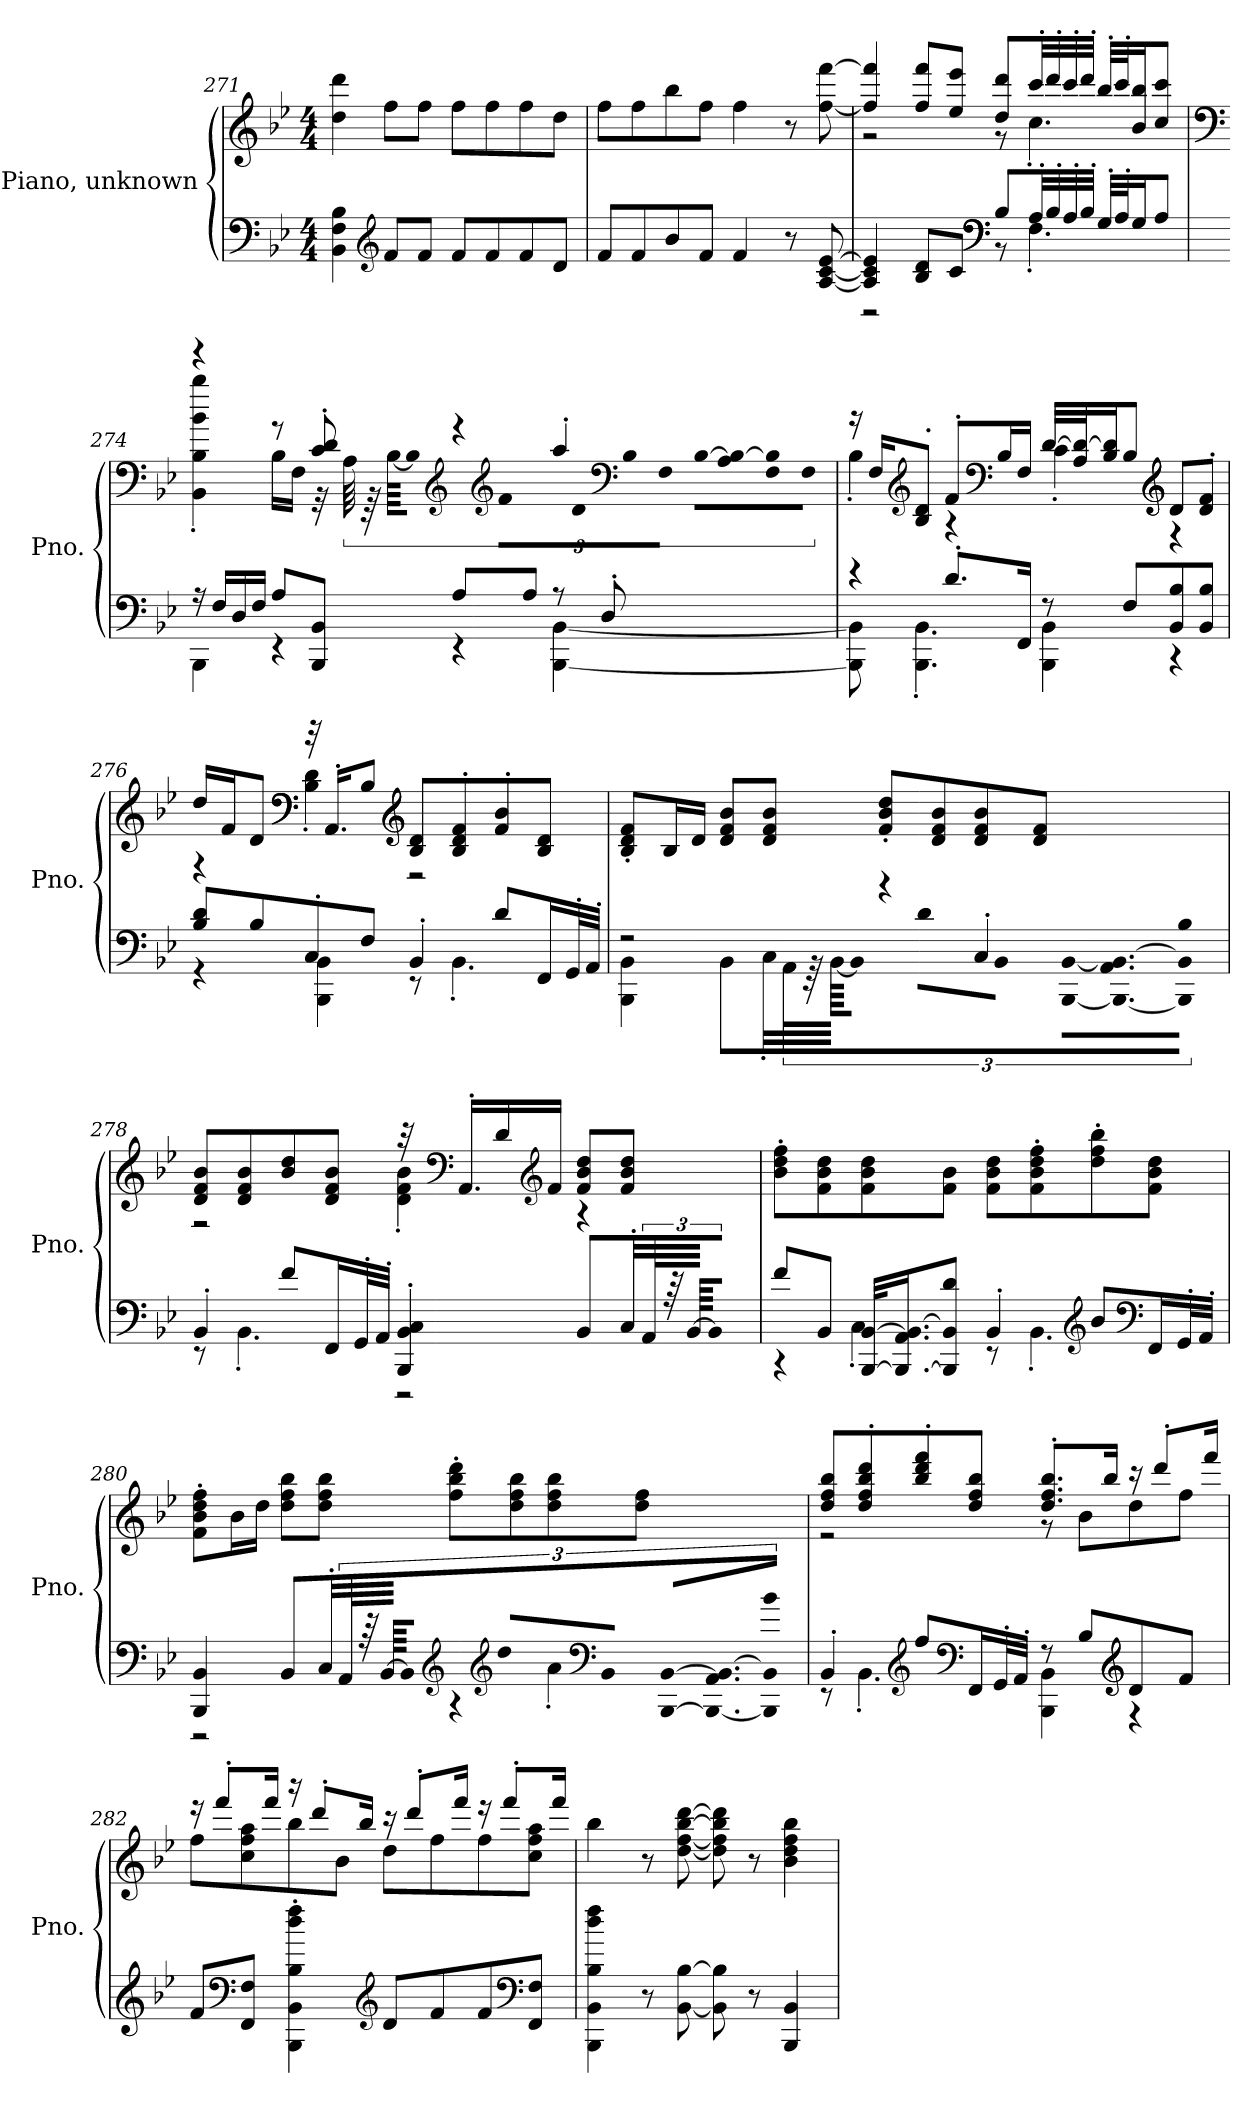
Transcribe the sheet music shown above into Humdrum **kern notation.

**kern	**kern
*part1	*part1
*staff2	*staff1
*I"Piano, unknown	*
*I'Pno.	*
!!LO:PB:g=z
*clefF4	*clefG2
*k[b-e-]	*k[b-e-]
*M4/4	*M4/4
=271	=271
4BB-\ 4F\ 4B-\	4dd\ 4ddd\
*clefG2	*
8f/L	8ff\L
8f/J	8ff\J
8f/L	8ff\L
8f/	8ff\
8f/	8ff\
8d/J	8dd\J
=272	=272
8f/L	8ff\L
8f/	8ff\
8b-/	8bb-\
8f/J	8ff\J
4f/	4ff\
8r	8r
[8A/ [8c/ [8e-/	[8ff\ [8fff\
=273	=273
*^	*^
4A/] 4c/] 4e-/]	2r	4ff/] 4fff/]	2r
8B-/ 8d/L	.	8ff/ 8fff/L	.
8c/J	.	8ee-/ 8eee-/J	.
*clefF4	*	*	*
8B-/L	8r	8dd/ 8ddd/L	8r
32A'/LL	4.F'\	32ccc'/LL	4.cc'\
32B-'/	.	32ddd'/	.
32A'/	.	32ccc'/	.
32B-'/JJJ	.	32ddd'/JJJ	.
32G'/LLL	.	32bb-'/LLL	.
32A'/J	.	32ccc'/J	.
16G/J	.	16b-/ 16bb-/J	.
8A/J	.	8cc/ 8ccc/J	.
!!LO:LB:g=z	!!
=274	=274	=274	=274
*	*	*clefF4	*
16r	4BBB-\	4r	4BB-\' 4B-\' 4b-\' 4bb-\'
16F/LL	.	.	.
16D/	.	.	.
16F/JJ	.	.	.
8A/L	4r	8r	16B-\LL
.	.	.	16F\JJ
8BBB-/ 8BB-/J	.	8c/' 8d/'	32r
.	.	.	96A\
.	.	.	96r
.	.	.	[96B-\KKLL
.	.	.	16B-\JJ]
*	*	*clefG2	*
8A/L	4r	4r	16f\LL
.	.	.	16d\
*	*	*clefF4	*
8A/J	.	.	16B-\
.	.	.	16F\JJ
8r	[4BBB-\ [4BB-\	4c'/	[32B-\LLL
.	.	.	32A\ 32B-\_J
.	.	.	16F\ 16B-\]J
8D'/	.	.	8F\J
!!LO:LB:g=z	!!
=275	=275	=275	=275
4r	8BBB-\] 8BB-\]	16r	4B-'\
.	.	16F/KL	.
*	*	*clefG2	*
.	4.BBB-\' 4.BB-\'	8B-/' 8d/'J	.
8.d'/L	.	8f'/L	4r
*	*	*clefF4	*
.	.	16B-/L	.
16FF/Jk	.	16F/JJ	.
8r	4BBB-\ 4BB-\	[32d/LLL	4c'\
.	.	32A/ 32d/_J	.
.	.	16B-/ 16d/]J	.
8F/L	.	8B-/J	.
*	*	*clefG2	*
8BB-/ 8B-/	4r	8d/L	4r
8BB-/ 8B-/J	.	8d/' 8f/'J	.
=276	=276	=276	=276
8B-/ 8d/L	4r	16dd/LL	4r
.	.	16f/J	.
8B-/	.	8d/J	.
*	*	*clefF4	*
8C'/	4BBB-\ 4BB-\	32r	4B-\' 4d\'
.	.	16.AA'/KL	.
8F/J	.	8B-/J	.
*	*	*clefG2	*
4BB-'/	8r	8B-/ 8d/L	2r
.	4.BB-'\	8B-/' 8d/' 8f/'	.
8d/L	.	8f/' 8b-/'	.
16FF/L	.	8B-/ 8d/J	.
32GG'/L	.	.	.
32AA'/JJJ	.	.	.
*	*	*v	*v
!!LO:LB:g=z
=277	=277	=277
2r	4BBB-\ 4BB-\	8B-/' 8d/' 8f/'L
.	.	16B-/L
.	.	16d/JJ
.	8BB-\L	8d/ 8f/ 8b-/L
.	32C'\LL	8d/ 8f/ 8b-/J
.	96AA\JJJk	.
.	96r	.
.	[96BB-\KKLL	.
.	16BB-\JJ]	.
4r	8d\L	8f/' 8b-/' 8dd/'L
.	8BB-\J	8d/ 8f/ 8b-/
4C'/	[32BBB-\ [32BB-\KLL	8d/ 8f/ 8b-/
.	16.BBB-\_ 16.AA\ 16.BB-\_J	.
.	8BBB-\] 8BB-\] 8B-\J	8d/ 8f/J
=278	=278	=278
*	*	*^
4BB-'/	8r	8d/ 8f/ 8b-/L	2r
.	4.BB-'\	8d/ 8f/ 8b-/	.
8f/L	.	8b-/ 8dd/	.
16FF/L	.	8d/ 8f/ 8b-/J	.
32GG'/L	.	.	.
32AA'/JJJ	.	.	.
4BBB-/' 4BB-/' 4C/'	2r	32r	4d\' 4f\' 4b-\'
*	*	*clefF4	*
.	.	16.AA'/LL	.
.	.	16d/	.
*	*	*clefG2	*
.	.	16f/JJ	.
8BB-/L	.	8f/ 8b-/ 8dd/L	4r
32C'/LL	.	8f/ 8b-/ 8dd/J	.
96AA/JJJk	.	.	.
96r	.	.	.
[96BB-/KKLL	.	.	.
16BB-/JJ]	.	.	.
*	*	*v	*v
!!LO:LB:g=z
=279	=279	=279
8f/L	4r	8b-\' 8dd\' 8ff\'L
8BB-/J	.	8f\ 8b-\ 8dd\
[32BBB-/ [32BB-/KLL	4C'\	8f\ 8b-\ 8dd\
16.BBB-/_ 16.AA/ 16.BB-/_J	.	.
8BBB-/] 8BB-/] 8d/J	.	8f\ 8b-\J
4BB-'/	8r	8f\ 8b-\ 8dd\L
.	4.BB-'\	8f\' 8b-\' 8dd\' 8ff\'
*clefG2	*	*
8b-/L	.	8dd\' 8ff\' 8bb-\'
*clefF4	*	*
16FF/L	.	8f\ 8b-\ 8dd\J
32GG'/L	.	.
32AA'/JJJ	.	.
=280	=280	=280
4BBB-/ 4BB-/	2r	8f\' 8b-\' 8dd\' 8ff\'L
.	.	16b-\L
.	.	16dd\JJ
8BB-/L	.	8dd\ 8ff\ 8bb-\L
32C'/LL	.	8dd\ 8ff\ 8bb-\J
96AA/JJJk	.	.
96r	.	.
[96BB-/KKLL	.	.
16BB-/JJ]	.	.
*clefG2	*	*
8dd/L	4r	8ff\' 8bb-\' 8ddd\'L
*clefF4	*	*
8BB-/J	.	8dd\ 8ff\ 8bb-\
[32BBB-/ [32BB-/KLL	4C'\	8dd\ 8ff\ 8bb-\
16.BBB-/_ 16.AA/ 16.BB-/_J	.	.
8BBB-/] 8BB-/] 8b-/J	.	8dd\ 8ff\J
!!LO:LB:g=z
=281	=281	=281
*	*	*^
4BB-'/	8r	8dd/ 8ff/ 8bb-/L	2r
.	4.BB-'\	8dd/' 8ff/' 8bb-/' 8ddd/'	.
*clefG2	*	*	*
8ff/L	.	8bb-/' 8ddd/' 8fff/'	.
*clefF4	*	*	*
16FF/L	.	8dd/ 8ff/ 8bb-/J	.
32GG'/L	.	.	.
32AA'/JJJ	.	.	.
8r	4BBB-\ 4BB-\	8.dd/' 8.ff/' 8.bb-/'L	8r
8B-/L	.	.	8b-\L
.	.	16bb-/Jk	.
*clefG2	*	*	*
8d/	4r	16r	8dd\
.	.	8ddd'/L	.
8f/J	.	.	8ff\J
.	.	16fff/Jk	.
*v	*v	*	*
=282	=282	=282
8f/L	16r	8ff\L
.	8fff'/L	.
*clefF4	*	*
8FF/ 8F/J	.	8cc\ 8ff\ 8aa\
.	16fff/Jk	.
4BBB-\' 4BB-\' 4B-\' 4dd\' 4ff\'	16r	8bb-\
.	8ddd'/L	.
.	.	8b-\J
.	16bb-/Jk	.
*clefG2	*	*
8d/L	16r	8dd\L
.	8ddd'/L	.
8f/	.	8ff\
.	16fff/Jk	.
8f/	16r	8ff\
.	8fff'/L	.
*clefF4	*	*
8FF/ 8F/J	.	8cc\ 8ff\ 8aa\J
.	16fff/Jk	.
*	*v	*v
!!LO:PB:g=z
=283	=283
4BBB-\ 4BB-\ 4B-\ 4dd\ 4ff\	4bb-\
8r	8r
[8BB-\ [8B-\	[8dd\ [8ff\ [8bb-\ [8ddd\
8BB-\] 8B-\]	8dd\] 8ff\] 8bb-\] 8ddd\]
8r	8r
4BBB-/ 4BB-/	4b-\ 4dd\ 4ff\ 4bb-\
=	=
*-	*-
